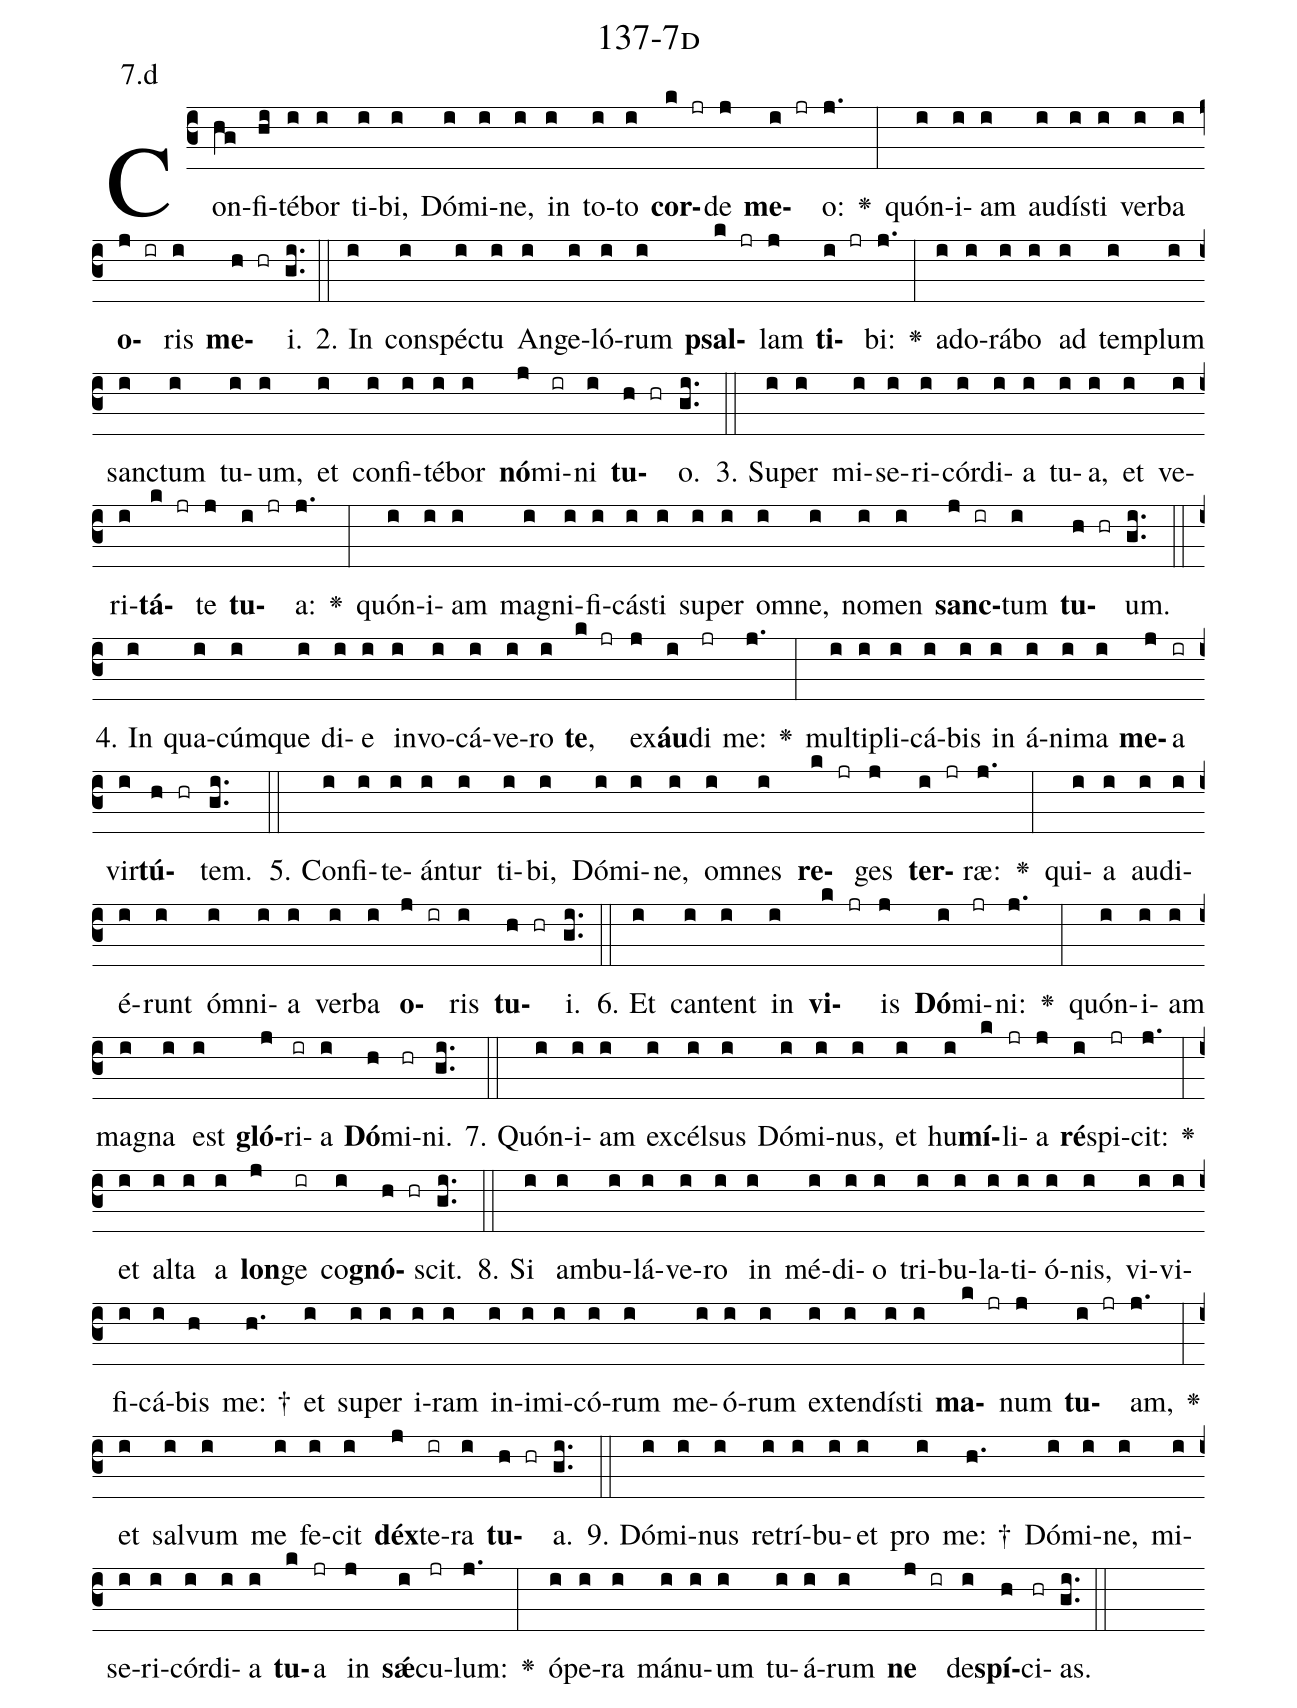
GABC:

name: 137-7d;
annotation: 7.d;
%%
(c3)Con(hg)fi(hi)té(i)bor(i) ti(i)bi,(i) Dó(i)mi(i)ne,(i) in(i) to(i)to(i) <b>cor</b>(k jr)de(j) <b>me</b>(i jr)o:(j.) <v>\greheightstar</v>(:) quón(i)i(i)am(i) au(i)dís(i)ti(i) ver(i)ba(i) <b>o</b>(j ir)ris(i) <b>me</b>(h hr)i.(gi..) (::)
2. In(i) con(i)spéc(i)tu(i) An(i)ge(i)ló(i)rum(i) <b>psal</b>(k jr)lam(j) <b>ti</b>(i jr)bi:(j.) <v>\greheightstar</v>(:) ad(i)o(i)rá(i)bo(i) ad(i) tem(i)plum(i) sanc(i)tum(i) tu(i)um,(i) et(i) con(i)fi(i)té(i)bor(i) <b>nó</b>(j)mi(ir)ni(i) <b>tu</b>(h hr)o.(gi..) (::)
3. Su(i)per(i) mi(i)se(i)ri(i)cór(i)di(i)a(i) tu(i)a,(i) et(i) ve(i)ri(i)<b>tá</b>(k jr)te(j) <b>tu</b>(i jr)a:(j.) <v>\greheightstar</v>(:) quón(i)i(i)am(i) ma(i)gni(i)fi(i)cás(i)ti(i) su(i)per(i) om(i)ne,(i) no(i)men(i) <b>sanc</b>(j ir)tum(i) <b>tu</b>(h hr)um.(gi..) (::)
4. In(i) qua(i)cúm(i)que(i) di(i)e(i) in(i)vo(i)cá(i)ve(i)ro(i) <b>te</b>,(k jr) ex(j)<b>áu</b>(i)di(jr) me:(j.) <v>\greheightstar</v>(:) mul(i)ti(i)pli(i)cá(i)bis(i) in(i) á(i)ni(i)ma(i) <b>me</b>(j)a(ir) vir(i)<b>tú</b>(h hr)tem.(gi..) (::)
5. Con(i)fi(i)te(i)án(i)tur(i) ti(i)bi,(i) Dó(i)mi(i)ne,(i) om(i)nes(i) <b>re</b>(k jr)ges(j) <b>ter</b>(i jr)ræ:(j.) <v>\greheightstar</v>(:) qui(i)a(i) au(i)di(i)é(i)runt(i) óm(i)ni(i)a(i) ver(i)ba(i) <b>o</b>(j ir)ris(i) <b>tu</b>(h hr)i.(gi..) (::)
6. Et(i) can(i)tent(i) in(i) <b>vi</b>(k jr)is(j) <b>Dó</b>(i)mi(jr)ni:(j.) <v>\greheightstar</v>(:) quón(i)i(i)am(i) ma(i)gna(i) est(i) <b>gló</b>(j)ri(ir)a(i) <b>Dó</b>(h)mi(hr)ni.(gi..) (::)
7. Quón(i)i(i)am(i) ex(i)cél(i)sus(i) Dó(i)mi(i)nus,(i) et(i) hu(i)<b>mí</b>(k)li(jr)a(j) <b>ré</b>(i)spi(jr)cit:(j.) <v>\greheightstar</v>(:) et(i) al(i)ta(i) a(i) <b>lon</b>(j)ge(ir) co(i)<b>gnó</b>(h hr)scit.(gi..) (::)
8. Si(i) am(i)bu(i)lá(i)ve(i)ro(i) in(i) mé(i)di(i)o(i) tri(i)bu(i)la(i)ti(i)ó(i)nis,(i) vi(i)vi(i)fi(i)cá(i)bis(h) me: †(h.) et(i) su(i)per(i) i(i)ram(i) in(i)i(i)mi(i)có(i)rum(i) me(i)ó(i)rum(i) ex(i)ten(i)dís(i)ti(i) <b>ma</b>(k jr)num(j) <b>tu</b>(i jr)am,(j.) <v>\greheightstar</v>(:) et(i) sal(i)vum(i) me(i) fe(i)cit(i) <b>déx</b>(j)te(ir)ra(i) <b>tu</b>(h hr)a.(gi..) (::)
9. Dó(i)mi(i)nus(i) re(i)trí(i)bu(i)et(i) pro(i) me: †(h.) Dó(i)mi(i)ne,(i) mi(i)se(i)ri(i)cór(i)di(i)a(i) <b>tu</b>(k)a(jr) in(j) <b>sǽ</b>(i)cu(jr)lum:(j.) <v>\greheightstar</v>(:) ó(i)pe(i)ra(i) má(i)nu(i)um(i) tu(i)á(i)rum(i) <b>ne</b>(j ir) de(i)<b>spí</b>(h)ci(hr)as.(gi..) (::)
